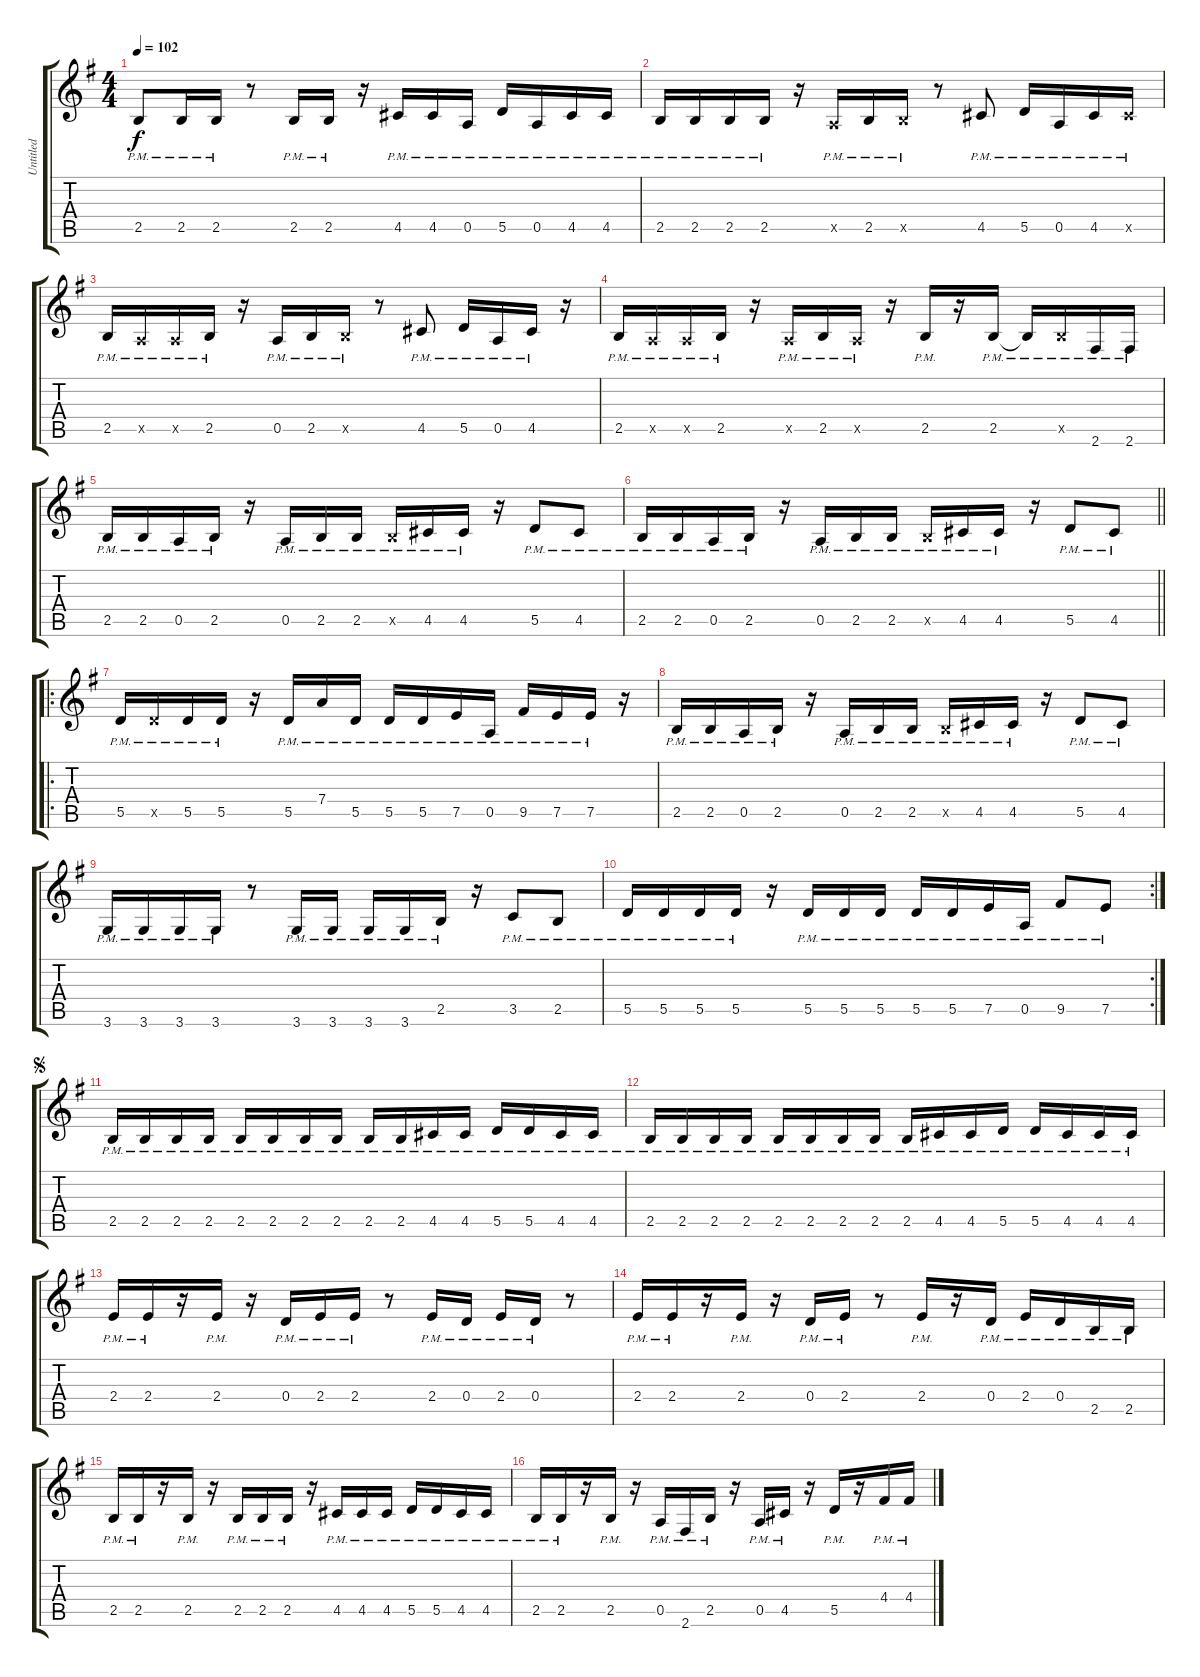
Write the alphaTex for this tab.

\track ("Untitled" "Untitled") {instrument electricguitarmuted}
\staff {score tabs}
\tuning (E4 B3 G3 D3 A2 E2) {hide}
\ts (4 4)
\tempo 102
\clef g2
\ks g
2.5{pm}.8{dy f instrument electricguitarmuted} 2.5{pm}.16 2.5{pm}.16 r.8 2.5{pm}.16 2.5{pm}.16 r.16 4.5{pm}.16 4.5{pm}.16 0.5{pm}.16 5.5{pm}.16 0.5{pm}.16 4.5{pm}.16 4.5{pm}.16 |
2.5{pm}.16 2.5{pm}.16 2.5{pm}.16 2.5{pm}.16 r.16 0.5{pm x}.16 2.5{pm}.16 2.5{pm x}.16 r.8 4.5{pm}.8 5.5{pm}.16 0.5{pm}.16 4.5{pm}.16 4.5{pm x}.16 |
2.5{pm}.16 0.5{pm x}.16 0.5{pm x}.16 2.5{pm}.16 r.16 0.5{pm}.16 2.5{pm}.16 2.5{pm x}.16 r.8 4.5{pm}.8 5.5{pm}.16 0.5{pm}.16 4.5{pm}.16 r.16 |
2.5{pm}.16 0.5{pm x}.16 0.5{pm x}.16 2.5{pm}.16 r.16 0.5{pm x}.16 2.5{pm}.16 0.5{pm x}.16 r.16 2.5{pm}.16 r.16 2.5{pm}.16 2.5{pm t}.16 2.5{pm x}.16 2.6{pm}.16 2.6{pm}.16 |
2.5{pm}.16 2.5{pm}.16 0.5{pm}.16 2.5{pm}.16 r.16 0.5{pm}.16 2.5{pm}.16 2.5{pm}.16 2.5{pm x}.16 4.5{pm}.16 4.5{pm}.16 r.16 5.5{pm}.8 4.5{pm}.8 |
\barLineRight lightlight
2.5{pm}.16 2.5{pm}.16 0.5{pm}.16 2.5{pm}.16 r.16 0.5{pm}.16 2.5{pm}.16 2.5{pm}.16 2.5{pm x}.16 4.5{pm}.16 4.5{pm}.16 r.16 5.5{pm}.8 4.5{pm}.8 |
\ro
5.5{pm}.16 5.5{pm x}.16 5.5{pm}.16 5.5{pm}.16 r.16 5.5{pm}.16 7.4{pm}.16 5.5{pm}.16 5.5{pm}.16 5.5{pm}.16 7.5{pm}.16 0.5{pm}.16 9.5{pm}.16 7.5{pm}.16 7.5{pm}.16 r.16 |
2.5{pm}.16 2.5{pm}.16 0.5{pm}.16 2.5{pm}.16 r.16 0.5{pm}.16 2.5{pm}.16 2.5{pm}.16 2.5{pm x}.16 4.5{pm}.16 4.5{pm}.16 r.16 5.5{pm}.8 4.5{pm}.8 |
3.6{pm}.16 3.6{pm}.16 3.6{pm}.16 3.6{pm}.16 r.8 3.6{pm}.16 3.6{pm}.16 3.6{pm}.16 3.6{pm}.16 2.5{pm}.16 r.16 3.5{pm}.8 2.5{pm}.8 |
\rc 2
5.5{pm}.16 5.5{pm}.16 5.5{pm}.16 5.5{pm}.16 r.16 5.5{pm}.16 5.5{pm}.16 5.5{pm}.16 5.5{pm}.16 5.5{pm}.16 7.5{pm}.16 0.5{pm}.16 9.5{pm}.8 7.5{pm}.8 |
\jump segno
2.5{pm}.16 2.5{pm}.16 2.5{pm}.16 2.5{pm}.16 2.5{pm}.16 2.5{pm}.16 2.5{pm}.16 2.5{pm}.16 2.5{pm}.16 2.5{pm}.16 4.5{pm}.16 4.5{pm}.16 5.5{pm}.16 5.5{pm}.16 4.5{pm}.16 4.5{pm}.16 |
2.5{pm}.16 2.5{pm}.16 2.5{pm}.16 2.5{pm}.16 2.5{pm}.16 2.5{pm}.16 2.5{pm}.16 2.5{pm}.16 2.5{pm}.16 4.5{pm}.16 4.5{pm}.16 5.5{pm}.16 5.5{pm}.16 4.5{pm}.16 4.5{pm}.16 4.5{pm}.16 |
2.4{pm}.16 2.4{pm}.16 r.16 2.4{pm}.16 r.16 0.4{pm}.16 2.4{pm}.16 2.4{pm}.16 r.8 2.4{pm}.16 0.4{pm}.16 2.4{pm}.16 0.4{pm}.16 r.8 |
2.4{pm}.16 2.4{pm}.16 r.16 2.4{pm}.16 r.16 0.4{pm}.16 2.4{pm}.16 r.8 2.4{pm}.16 r.16 0.4{pm}.16 2.4{pm}.16 0.4{pm}.16 2.5{pm}.16 2.5{pm}.16 |
2.5{pm}.16 2.5{pm}.16 r.16 2.5{pm}.16 r.16 2.5{pm}.16 2.5{pm}.16 2.5{pm}.16 r.16 4.5{pm}.16 4.5{pm}.16 4.5{pm}.16 5.5{pm}.16 5.5{pm}.16 4.5{pm}.16 4.5{pm}.16 |
2.5{pm}.16 2.5{pm}.16 r.16 2.5{pm}.16 r.16 0.5{pm}.16 2.6{pm}.16 2.5{pm}.16 r.16 0.5{pm}.16 4.5{pm}.16 r.16 5.5{pm}.16 r.16 4.4{pm}.16 4.4{pm}.16
